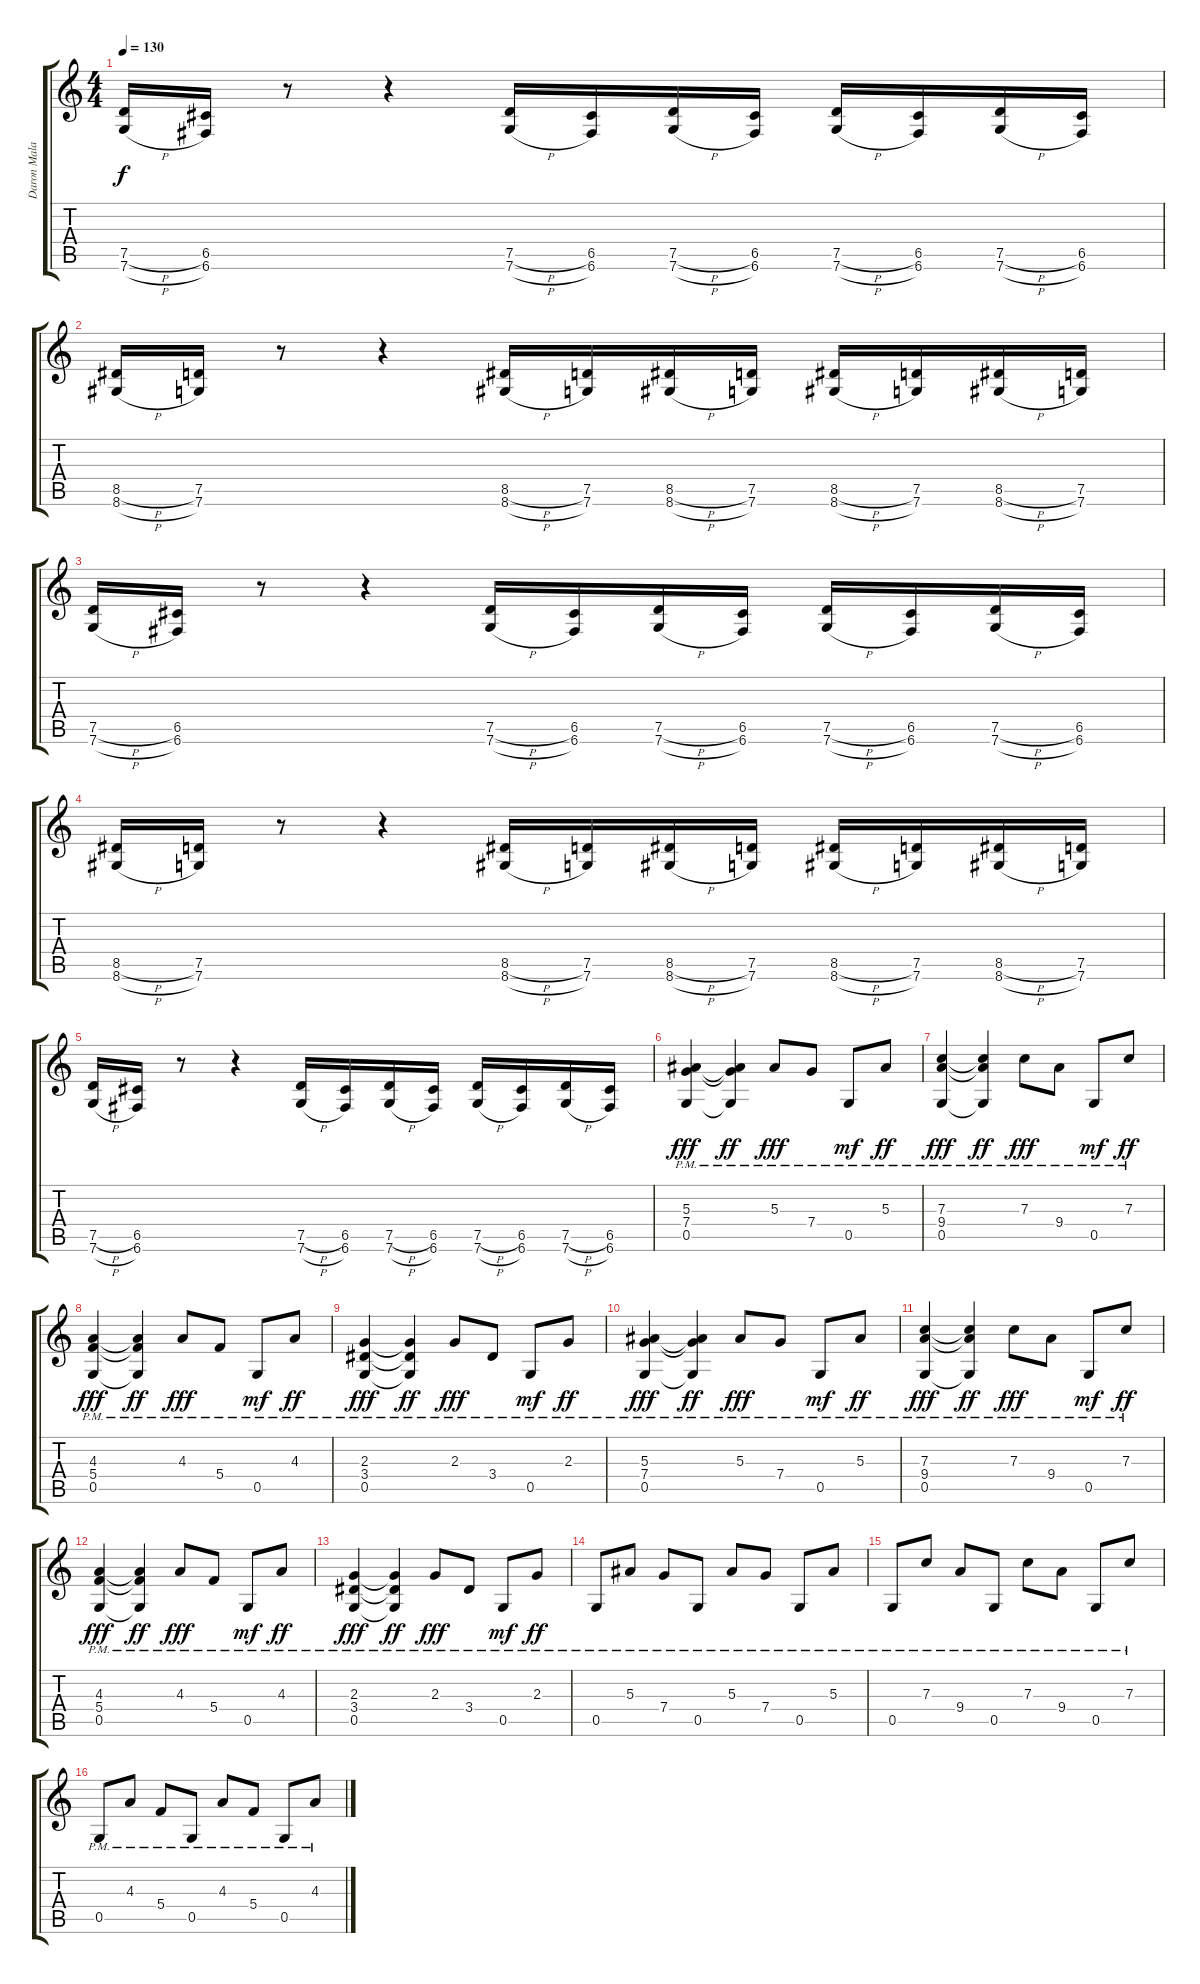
\track ("Daron Malakian" "Daron Mala") {instrument distortionguitar}
\staff {score tabs}
\tuning (D4 A3 F3 C3 G2 C2) {hide}
\ts (4 4)
\tempo 130
\clef g2
\ks c
(7.5{h} 7.6{h}).16{dy f} (6.5 6.6).16 r.8 r.4 (7.5{h} 7.6{h}).16 (6.5 6.6).16 (7.5{h} 7.6{h}).16 (6.5 6.6).16 (7.5{h} 7.6{h}).16 (6.5 6.6).16 (7.5{h} 7.6{h}).16 (6.5 6.6).16 |
(8.5{h} 8.6{h}).16 (7.5 7.6).16 r.8 r.4 (8.5{h} 8.6{h}).16 (7.5 7.6).16 (8.5{h} 8.6{h}).16 (7.5 7.6).16 (8.5{h} 8.6{h}).16 (7.5 7.6).16 (8.5{h} 8.6{h}).16 (7.5 7.6).16 |
(7.5{h} 7.6{h}).16 (6.5 6.6).16 r.8 r.4 (7.5{h} 7.6{h}).16 (6.5 6.6).16 (7.5{h} 7.6{h}).16 (6.5 6.6).16 (7.5{h} 7.6{h}).16 (6.5 6.6).16 (7.5{h} 7.6{h}).16 (6.5 6.6).16 |
(8.5{h} 8.6{h}).16 (7.5 7.6).16 r.8 r.4 (8.5{h} 8.6{h}).16 (7.5 7.6).16 (8.5{h} 8.6{h}).16 (7.5 7.6).16 (8.5{h} 8.6{h}).16 (7.5 7.6).16 (8.5{h} 8.6{h}).16 (7.5 7.6).16 |
(7.5{h} 7.6{h}).16 (6.5 6.6).16 r.8 r.4 (7.5{h} 7.6{h}).16 (6.5 6.6).16 (7.5{h} 7.6{h}).16 (6.5 6.6).16 (7.5{h} 7.6{h}).16 (6.5 6.6).16 (7.5{h} 7.6{h}).16 (6.5 6.6).16 |
(5.3{pm} 7.4{pm} 0.5{pm}).4{dy fff} (5.3{pm t} 7.4{pm t} 0.5{pm t}).4{dy ff} 5.3{pm}.8{dy fff} 7.4{pm}.8 0.5{pm}.8{dy mf} 5.3{pm}.8{dy ff} |
(7.3{pm} 9.4{pm} 0.5{pm}).4{dy fff} (7.3{pm t} 9.4{pm t} 0.5{pm t}).4{dy ff} 7.3{pm}.8{dy fff} 9.4{pm}.8 0.5{pm}.8{dy mf} 7.3{pm}.8{dy ff} |
(4.3{pm} 5.4{pm} 0.5{pm}).4{dy fff} (4.3{pm t} 5.4{pm t} 0.5{pm t}).4{dy ff} 4.3{pm}.8{dy fff} 5.4{pm}.8 0.5{pm}.8{dy mf} 4.3{pm}.8{dy ff} |
(2.3{pm} 3.4{pm} 0.5{pm}).4{dy fff} (2.3{pm t} 3.4{pm t} 0.5{pm t}).4{dy ff} 2.3{pm}.8{dy fff} 3.4{pm}.8 0.5{pm}.8{dy mf} 2.3{pm}.8{dy ff} |
(5.3{pm} 7.4{pm} 0.5{pm}).4{dy fff} (5.3{pm t} 7.4{pm t} 0.5{pm t}).4{dy ff} 5.3{pm}.8{dy fff} 7.4{pm}.8 0.5{pm}.8{dy mf} 5.3{pm}.8{dy ff} |
(7.3{pm} 9.4{pm} 0.5{pm}).4{dy fff} (7.3{pm t} 9.4{pm t} 0.5{pm t}).4{dy ff} 7.3{pm}.8{dy fff} 9.4{pm}.8 0.5{pm}.8{dy mf} 7.3{pm}.8{dy ff} |
(4.3{pm} 5.4{pm} 0.5{pm}).4{dy fff} (4.3{pm t} 5.4{pm t} 0.5{pm t}).4{dy ff} 4.3{pm}.8{dy fff} 5.4{pm}.8 0.5{pm}.8{dy mf} 4.3{pm}.8{dy ff} |
(2.3{pm} 3.4{pm} 0.5{pm}).4{dy fff} (2.3{pm t} 3.4{pm t} 0.5{pm t}).4{dy ff} 2.3{pm}.8{dy fff} 3.4{pm}.8 0.5{pm}.8{dy mf} 2.3{pm}.8{dy ff} |
0.5{pm}.8 5.3{pm}.8 7.4{pm}.8 0.5{pm}.8 5.3{pm}.8 7.4{pm}.8 0.5{pm}.8 5.3{pm}.8 |
0.5{pm}.8 7.3{pm}.8 9.4{pm}.8 0.5{pm}.8 7.3{pm}.8 9.4{pm}.8 0.5{pm}.8 7.3{pm}.8 |
0.5{pm}.8 4.3{pm}.8 5.4{pm}.8 0.5{pm}.8 4.3{pm}.8 5.4{pm}.8 0.5{pm}.8 4.3{pm}.8
